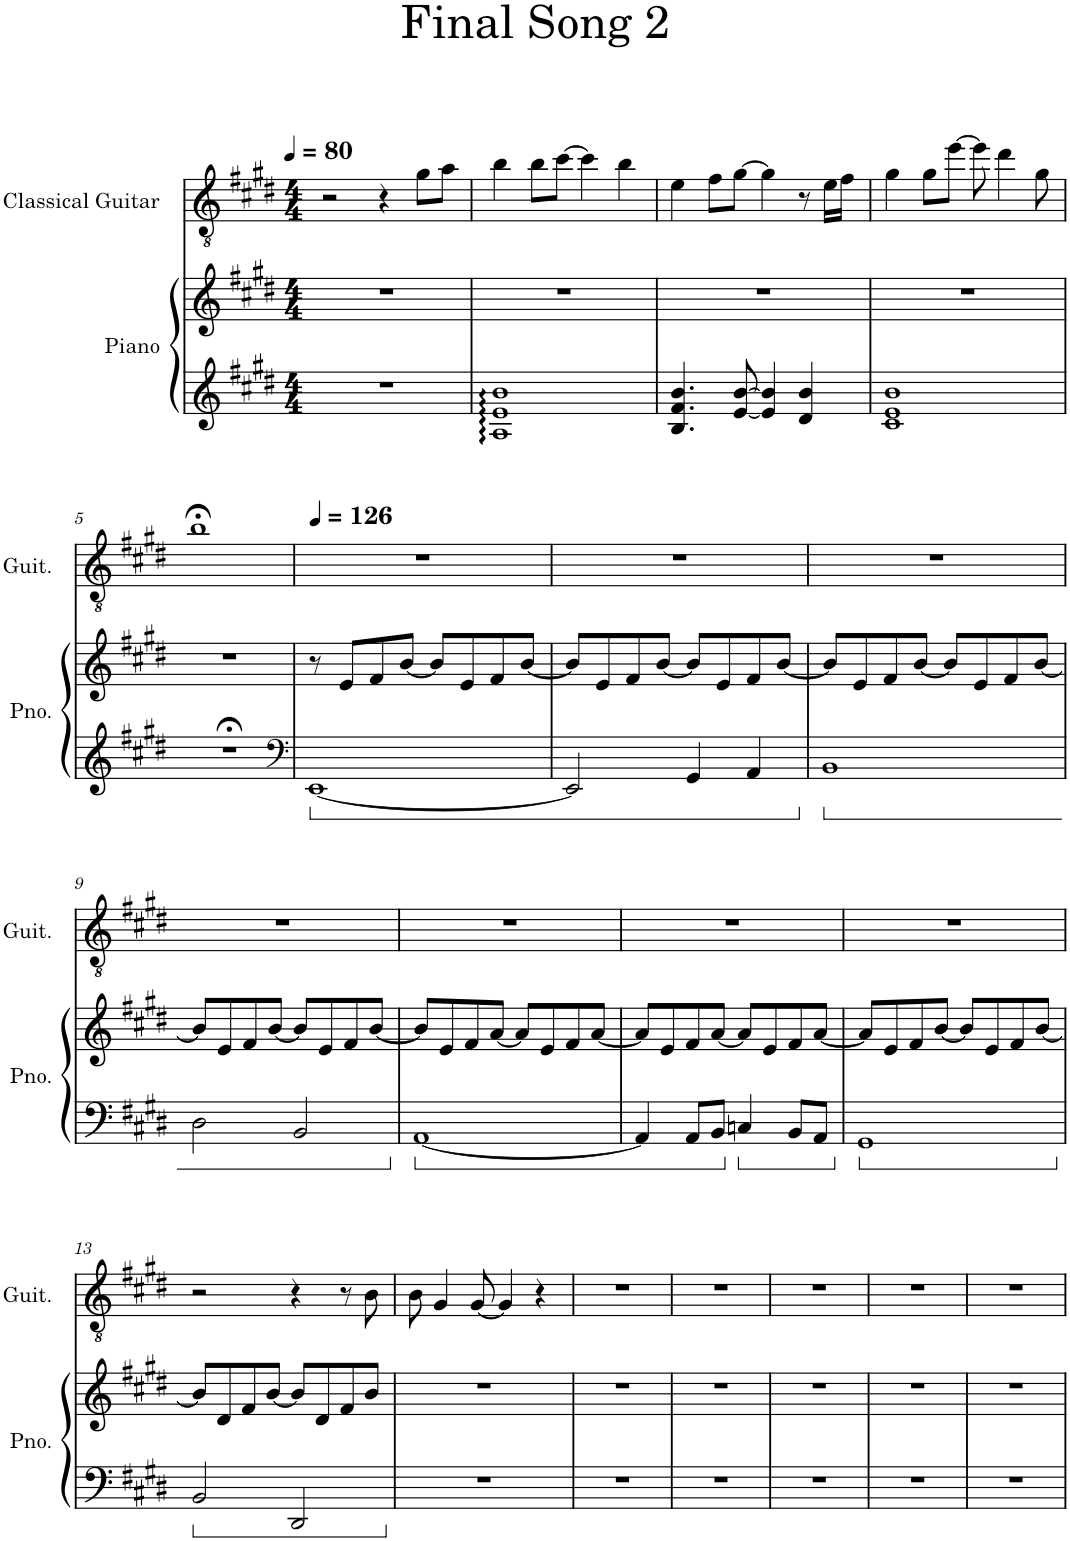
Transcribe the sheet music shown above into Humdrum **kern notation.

**kern	**kern	**kern
*part2	*part2	*part1
*staff3	*staff2	*staff1
*I"Piano	*	*I"Classical Guitar
*I'Pno.	*	*I'Guit.
*clefG2	*clefG2	*clefGv2
*k[f#c#g#d#]	*k[f#c#g#d#]	*k[f#c#g#d#]
*M4/4	*M4/4	*M4/4
*MM80	*MM80	*MM80
=1	=1	=1
1r	1r	2r
.	.	4r
.	.	8g#\L
.	.	8a\J
=2	=2	=2
1A: 1e: 1b:	1r	4b\
.	.	8b\L
.	.	[8cc#\J
.	.	4cc#\]
.	.	4b\
=3	=3	=3
4.B/ 4.f#/ 4.b/	1r	4e\
.	.	8f#\L
[8e/ [8b/	.	[8g#\J
4e/] 4b/]	.	4g#\]
4d#/ 4b/	.	8r
.	.	16e\LL
.	.	16f#\JJ
=4	=4	=4
1c# 1e 1b	1r	4g#\
.	.	8g#\L
.	.	[8ee\J
.	.	8ee\]
.	.	4dd#\
.	.	8g#\
!!LO:LB:g=z
=5	=5	=5
1r;<	1r	1b;<
=6	=6	=6
*clefF4	*	*
*	*	*MM126
[1EE	8r	1r
.	8e/L	.
.	8f#/	.
.	[8b/J	.
.	8b/L]	.
.	8e/	.
.	8f#/	.
.	[8b/J	.
=7	=7	=7
2EE/]	8b/L]	1r
.	8e/	.
.	8f#/	.
.	[8b/J	.
4GG#/	8b/L]	.
.	8e/	.
4AA/	8f#/	.
.	[8b/J	.
=8	=8	=8
1BB	8b/L]	1r
.	8e/	.
.	8f#/	.
.	[8b/J	.
.	8b/L]	.
.	8e/	.
.	8f#/	.
.	[8b/J	.
!!LO:LB:g=z
=9	=9	=9
2D#\	8b/L]	1r
.	8e/	.
.	8f#/	.
.	[8b/J	.
2BB/	8b/L]	.
.	8e/	.
.	8f#/	.
.	[8b/J	.
=10	=10	=10
[1AA	8b/L]	1r
.	8e/	.
.	8f#/	.
.	[8a/J	.
.	8a/L]	.
.	8e/	.
.	8f#/	.
.	[8a/J	.
=11	=11	=11
4AA/]	8a/L]	1r
.	8e/	.
8AA/L	8f#/	.
8BB/J	[8a/J	.
4Cn/	8a/L]	.
.	8e/	.
8BB/L	8f#/	.
8AA/J	[8a/J	.
=12	=12	=12
1GG#	8a/L]	1r
.	8e/	.
.	8f#/	.
.	[8b/J	.
.	8b/L]	.
.	8e/	.
.	8f#/	.
.	[8b/J	.
!!LO:LB:g=z
=13	=13	=13
2BB/	8b/L]	2r
.	8d#/	.
.	8f#/	.
.	[8b/J	.
2DD#/	8b/L]	4r
.	8d#/	.
.	8f#/	8r
.	8b/J	8B\
=14	=14	=14
1r	1r	8B\
.	.	4G#/
.	.	[8G#/
.	.	4G#/]
.	.	4r
=15	=15	=15
1r	1r	1r
=16	=16	=16
1r	1r	1r
=17	=17	=17
1r	1r	1r
=18	=18	=18
1r	1r	1r
=19	=19	=19
1r	1r	1r
=	=	=
*-	*-	*-
